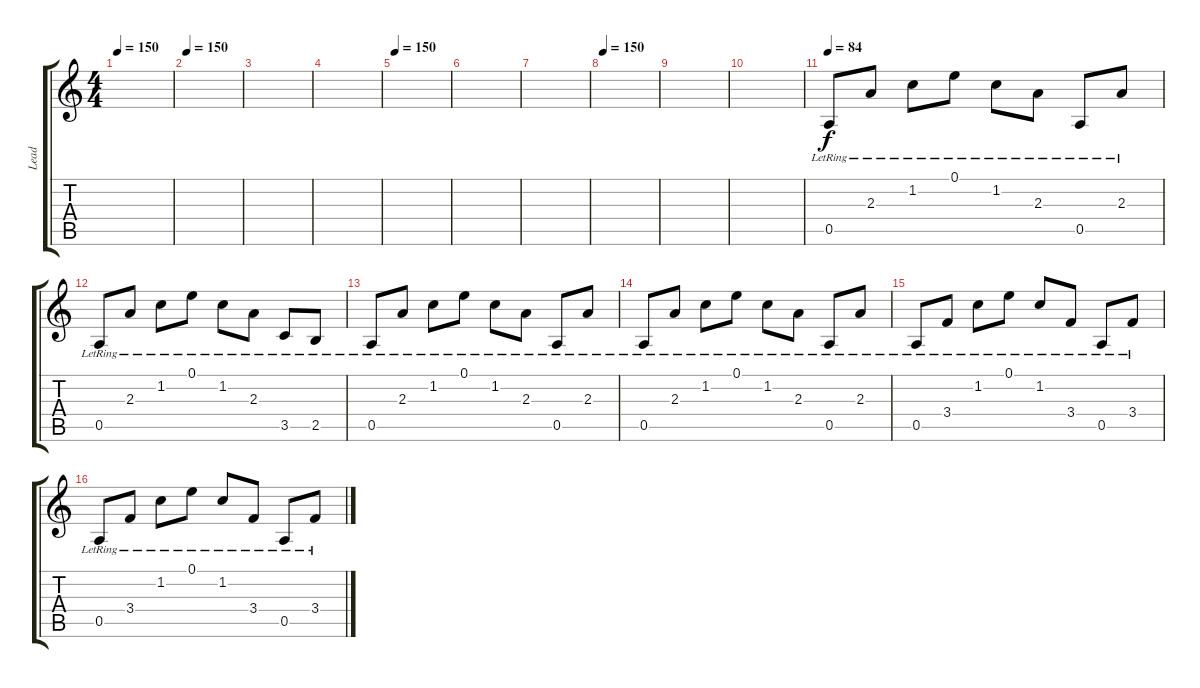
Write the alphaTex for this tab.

\track ("Lead" "Lead") {instrument distortionguitar}
\staff {score tabs}
\tuning (E4 B3 G3 D3 A2 E2) {hide}
\ts (4 4)
\tempo 150
\clef g2
\ks c
|
\tempo 150
|
|
|
\tempo 150
|
|
|
\tempo 150
|
|
|
\tempo 84
0.5{lr}.8{volume 9 instrument electricguitarclean} 2.3{lr}.8 1.2{lr}.8 0.1{lr}.8 1.2{lr}.8 2.3{lr}.8 0.5{lr}.8 2.3{lr}.8 |
0.5{lr}.8 2.3{lr}.8 1.2{lr}.8 0.1{lr}.8 1.2{lr}.8 2.3{lr}.8 3.5{lr}.8 2.5{lr}.8 |
0.5{lr}.8 2.3{lr}.8 1.2{lr}.8 0.1{lr}.8 1.2{lr}.8 2.3{lr}.8 0.5{lr}.8 2.3{lr}.8 |
0.5{lr}.8 2.3{lr}.8 1.2{lr}.8 0.1{lr}.8 1.2{lr}.8 2.3{lr}.8 0.5{lr}.8 2.3{lr}.8 |
0.5{lr}.8 3.4{lr}.8 1.2{lr}.8 0.1{lr}.8 1.2{lr}.8 3.4{lr}.8 0.5{lr}.8 3.4{lr}.8 |
0.5{lr}.8 3.4{lr}.8 1.2{lr}.8 0.1{lr}.8 1.2{lr}.8 3.4{lr}.8 0.5{lr}.8 3.4{lr}.8
